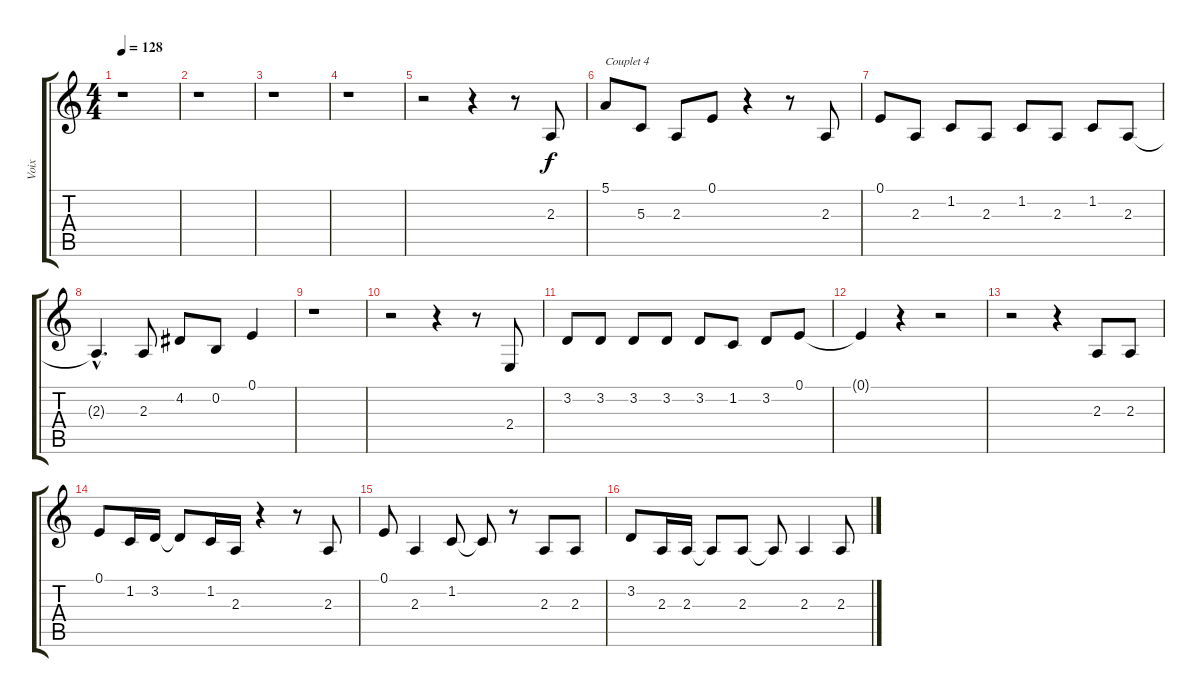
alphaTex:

\track ("Voix" "Voix") {instrument accordion}
\staff {score tabs}
\tuning (E4 B3 G3 D3 A2 E2) {hide}
\ts (4 4)
\tempo 128
\clef g2
\ks c
r.1{dy f} |
r.1 |
r.1 |
r.1 |
r.2 r.4 r.8 2.3.8 |
5.1.8{txt "Couplet 4"} 5.3.8 2.3.8 0.1.8 r.4 r.8 2.3.8 |
0.1.8 2.3.8 1.2.8 2.3.8 1.2.8 2.3.8 1.2.8 2.3.8 |
2.3{hac t}.4{d} 2.3.8 4.2.8 0.2.8 0.1.4 |
r.1 |
r.2 r.4 r.8 2.4.8 |
3.2.8 3.2.8 3.2.8 3.2.8 3.2.8 1.2.8 3.2.8 0.1.8 |
0.1{t}.4 r.4 r.2 |
r.2 r.4 2.3.8 2.3.8 |
0.1.8 1.2.16 3.2.16 3.2{t}.8 1.2.16 2.3.16 r.4 r.8 2.3.8 |
0.1.8 2.3.4 1.2.8 1.2{t}.8 r.8 2.3.8 2.3.8 |
3.2.8 2.3.16 2.3.16 2.3{t}.8 2.3.8 2.3{t}.8 2.3.4 2.3.8
